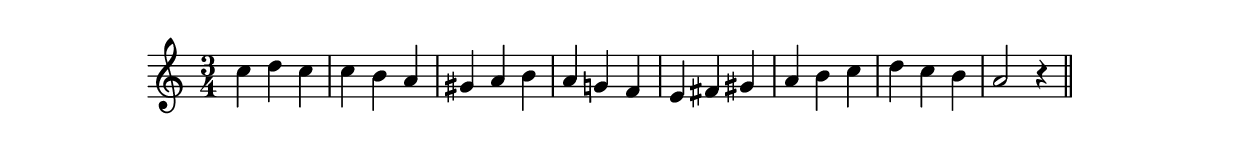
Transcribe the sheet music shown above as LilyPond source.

\version "2.14.0"
%{\header {
  composer = "L.R. Lewis"
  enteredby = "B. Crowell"
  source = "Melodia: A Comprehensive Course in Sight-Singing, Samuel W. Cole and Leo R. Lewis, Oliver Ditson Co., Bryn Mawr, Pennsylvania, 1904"
}%}
\score{{\key a \minor
\time 3/4
%{\tempo 4=130
%}\relative a' {
  c d c | c b a | gis a b | a g! f | e fis gis | a b c | d c b a2 r4
  \bar "||"
}

}}